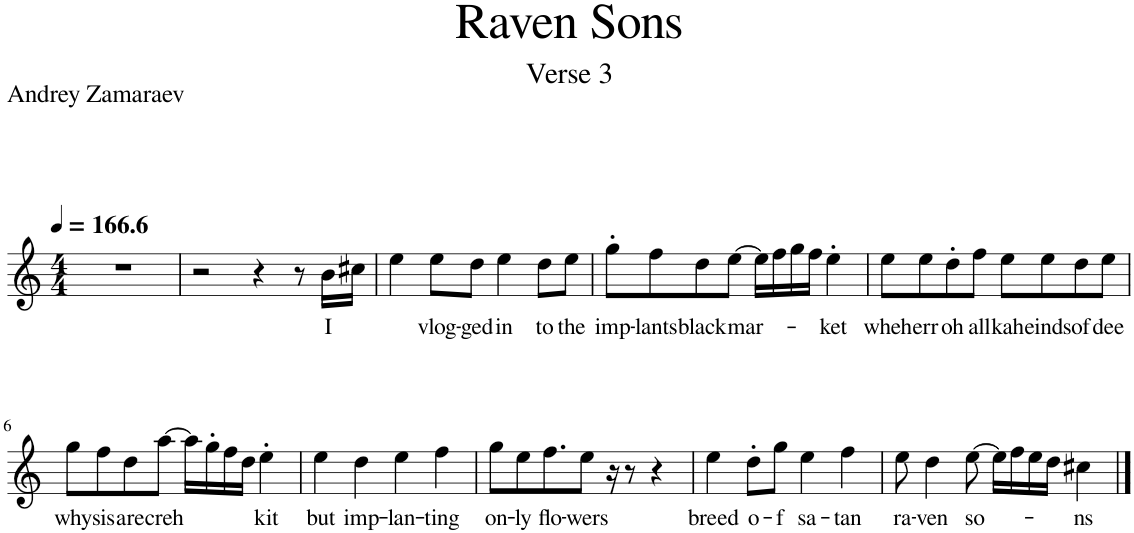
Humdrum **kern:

**kern	**text
*part1	*part1
*staff1	*staff1
*I"Voice	*
*I'Vo.	*
*clefG2	*
*k[]	*
*M4/4	*
*MM167	*
=1	=1
1r	.
=2	=2
2r	.
4r	.
8r	.
!	!LO:LY:b
16b\LL	I
16cc#X\JJ	.
=3	=3
4ee\	.
!	!LO:LY:b
8ee\L	vlog-
!	!LO:LY:b
8dd\J	-ged
!	!LO:LY:b
4ee\	in
!	!LO:LY:b
8dd\L	to
!	!LO:LY:b
8ee\J	the
=4	=4
!	!LO:LY:b
8gg'\L	imp-
!	!LO:LY:b
8ff\	-lants
!	!LO:LY:b
8dd\	black
!	!LO:LY:b
[8ee\J	mar-
16ee\LL]	.
16ff\	.
16gg\	.
16ff\JJ	.
!	!LO:LY:b
4ee'\	-ket
=5	=5
!	!LO:LY:b
8ee\L	wheh
!	!LO:LY:b
8ee\	err
!	!LO:LY:b
8dd'\	oh
!	!LO:LY:b
8ff\J	all
!	!LO:LY:b
8ee\L	kah
!	!LO:LY:b
8ee\	einds
!	!LO:LY:b
8dd\	of
!	!LO:LY:b
8ee\J	dee
!!LO:LB:g=z
=6	=6
!	!LO:LY:b
8gg\L	why
!	!LO:LY:b
8ff\	sis
!	!LO:LY:b
8dd\	are
!	!LO:LY:b
[8aa\J	creh
16aa\LL]	.
16gg'\	.
16ff\	.
16dd\JJ	.
!	!LO:LY:b
4ee'\	kit
=7	=7
!	!LO:LY:b
4ee\	but
!	!LO:LY:b
4dd\	imp-
!	!LO:LY:b
4ee\	-lan-
!	!LO:LY:b
4ff\	-ting
=8	=8
!	!LO:LY:b
8gg\L	on-
!	!LO:LY:b
8ee\	-ly
!	!LO:LY:b
8.ff\	flo-
!	!LO:LY:b
8ee\J	-wers
16r	.
8r	.
4r	.
=9	=9
!	!LO:LY:b
4ee\	breed
!	!LO:LY:b
8dd'\L	o-
!	!LO:LY:b
8gg\J	-f
!	!LO:LY:b
4ee\	sa-
!	!LO:LY:b
4ff\	-tan
=10	=10
!	!LO:LY:b
8ee\	ra-
!	!LO:LY:b
4dd\	-ven
!	!LO:LY:b
[8ee\	so-
16ee\LL]	.
16ff\	.
16ee\	.
16dd\JJ	.
!	!LO:LY:b
4cc#X\	-ns
==	==
*-	*-
